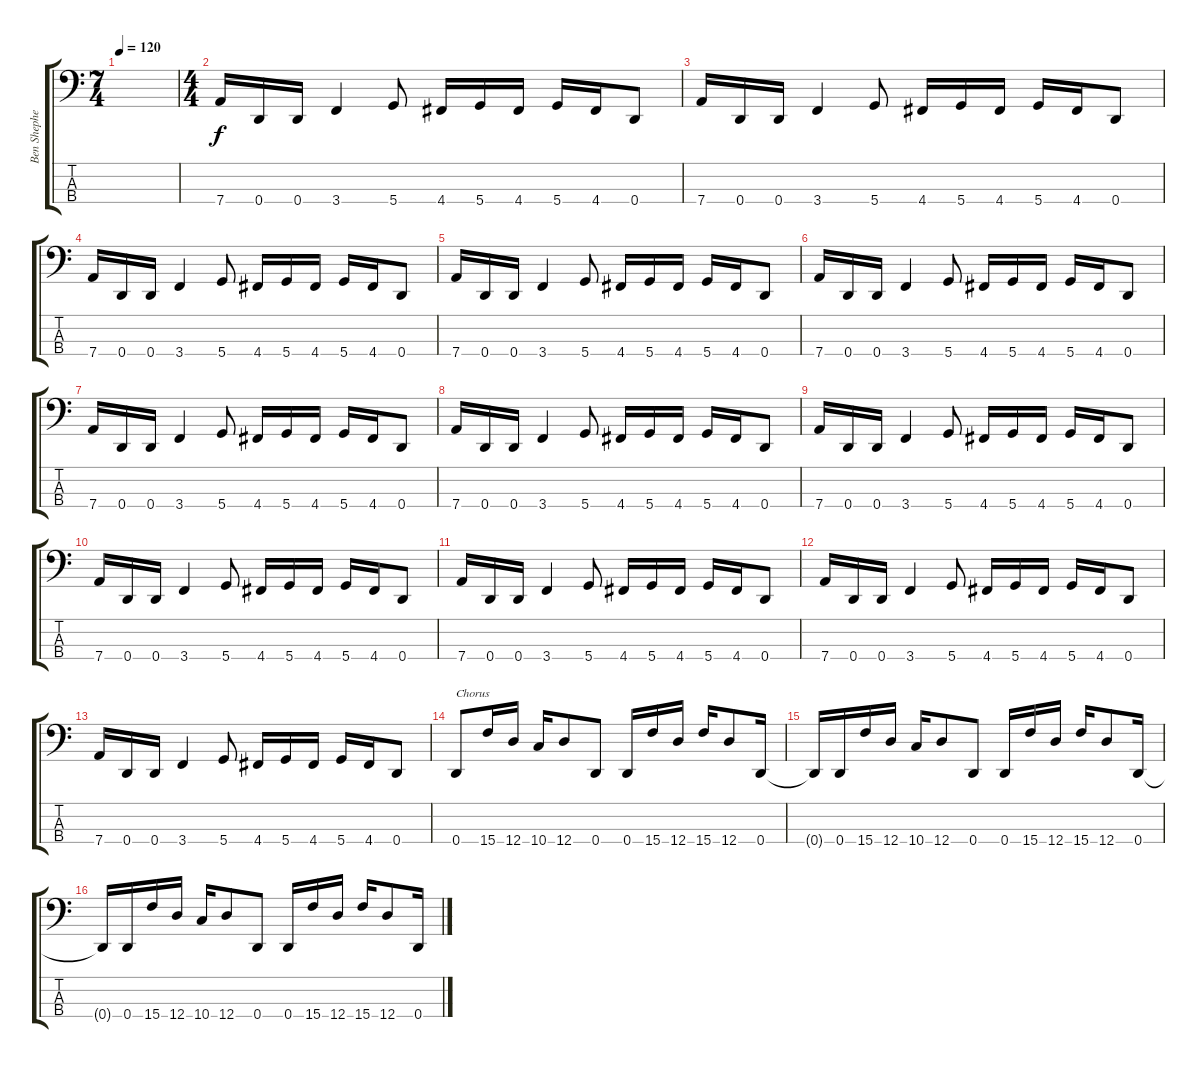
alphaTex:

\track ("Ben Shepherd" "Ben Shephe") {instrument electricbasspick}
\staff {score tabs}
\tuning (G2 D2 A1 D1) {hide}
\ts (7 4)
\tempo 120
\clef f4
\ks c
|
\ts (4 4)
7.4.16 0.4.16 0.4.16 3.4.4 5.4.8 4.4.16 5.4.16 4.4.16 5.4.16 4.4.16 0.4.8 |
7.4.16 0.4.16 0.4.16 3.4.4 5.4.8 4.4.16 5.4.16 4.4.16 5.4.16 4.4.16 0.4.8 |
7.4.16 0.4.16 0.4.16 3.4.4 5.4.8 4.4.16 5.4.16 4.4.16 5.4.16 4.4.16 0.4.8 |
7.4.16 0.4.16 0.4.16 3.4.4 5.4.8 4.4.16 5.4.16 4.4.16 5.4.16 4.4.16 0.4.8 |
7.4.16 0.4.16 0.4.16 3.4.4 5.4.8 4.4.16 5.4.16 4.4.16 5.4.16 4.4.16 0.4.8 |
7.4.16 0.4.16 0.4.16 3.4.4 5.4.8 4.4.16 5.4.16 4.4.16 5.4.16 4.4.16 0.4.8 |
7.4.16 0.4.16 0.4.16 3.4.4 5.4.8 4.4.16 5.4.16 4.4.16 5.4.16 4.4.16 0.4.8 |
7.4.16 0.4.16 0.4.16 3.4.4 5.4.8 4.4.16 5.4.16 4.4.16 5.4.16 4.4.16 0.4.8 |
7.4.16 0.4.16 0.4.16 3.4.4 5.4.8 4.4.16 5.4.16 4.4.16 5.4.16 4.4.16 0.4.8 |
7.4.16 0.4.16 0.4.16 3.4.4 5.4.8 4.4.16 5.4.16 4.4.16 5.4.16 4.4.16 0.4.8 |
7.4.16 0.4.16 0.4.16 3.4.4 5.4.8 4.4.16 5.4.16 4.4.16 5.4.16 4.4.16 0.4.8 |
7.4.16 0.4.16 0.4.16 3.4.4 5.4.8 4.4.16 5.4.16 4.4.16 5.4.16 4.4.16 0.4.8 |
0.4.8{txt "Chorus"} 15.4.16 12.4.16 10.4.16 12.4.8 0.4.8 0.4.16 15.4.16 12.4.16 15.4.16 12.4.8 0.4.16 |
0.4{t}.16 0.4.16 15.4.16 12.4.16 10.4.16 12.4.8 0.4.8 0.4.16 15.4.16 12.4.16 15.4.16 12.4.8 0.4.16 |
0.4{t}.16 0.4.16 15.4.16 12.4.16 10.4.16 12.4.8 0.4.8 0.4.16 15.4.16 12.4.16 15.4.16 12.4.8 0.4.16
